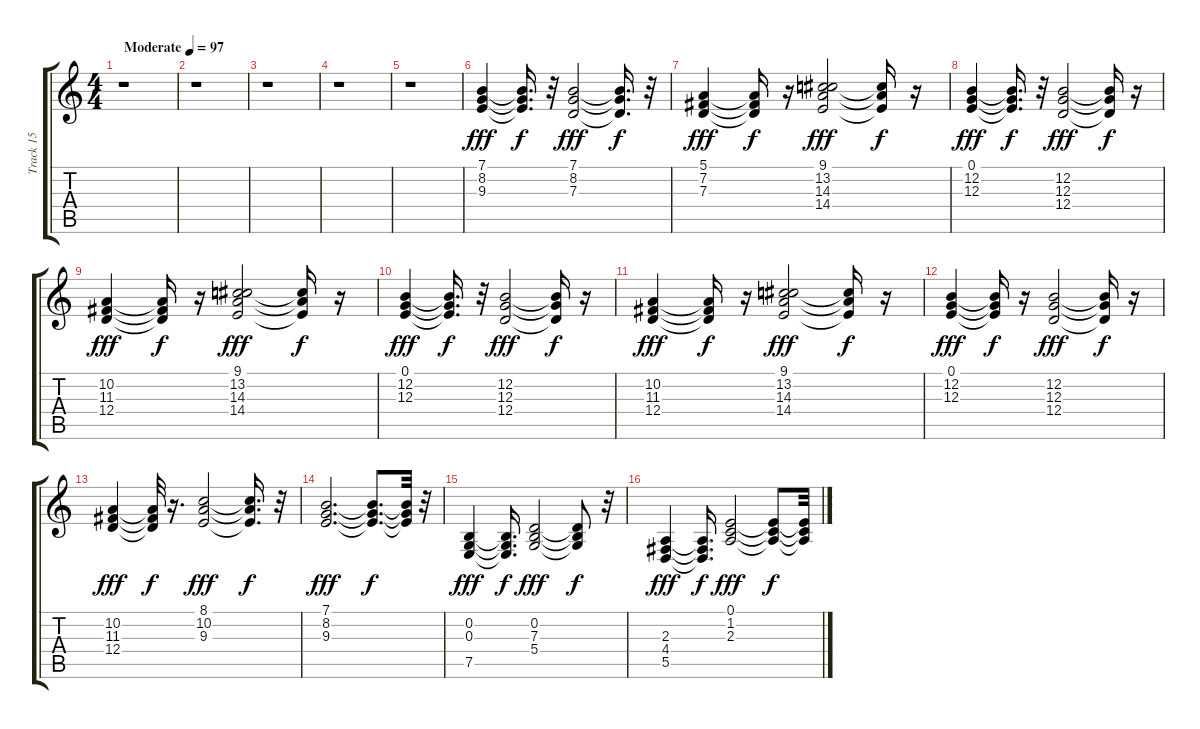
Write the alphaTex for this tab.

\track ("Track 15" "Track 15") {instrument percussiveorgan}
\staff {score tabs}
\tuning (E4 B3 G3 D3 A2 E2) {hide}
\ts (4 4)
\tempo (97 "Moderate")
\clef g2
\ks c
r.1{dy fff instrument percussiveorgan} |
r.1 |
r.1 |
r.1 |
r.1 |
(7.1 8.2 9.3).4 (7.1{t} 8.2{t} 9.3{t}).16{d dy f} r.32 (7.1 8.2 7.3).2{dy fff} (7.1{t} 8.2{t} 7.3{t}).16{d dy f} r.32 |
(5.1 7.2 7.3).4{dy fff} (5.1{t} 7.2{t} 7.3{t}).16{dy f} r.16 (9.1 13.2 14.3 14.4).2{dy fff} (13.2{t} 14.3{t} 14.4{t}).16{dy f} r.16 |
(0.1 12.2 12.3).4{dy fff} (0.1{t} 12.2{t} 12.3{t}).16{d dy f} r.32 (12.2 12.3 12.4).2{dy fff} (12.2{t} 12.3{t} 12.4{t}).16{dy f} r.16 |
(10.2 11.3 12.4).4{dy fff} (10.2{t} 11.3{t} 12.4{t}).16{dy f} r.16 (9.1 13.2 14.3 14.4).2{dy fff} (13.2{t} 14.3{t} 14.4{t}).16{dy f} r.16 |
(0.1 12.2 12.3).4{dy fff} (0.1{t} 12.2{t} 12.3{t}).16{d dy f} r.32 (12.2 12.3 12.4).2{dy fff} (12.2{t} 12.3{t} 12.4{t}).16{dy f} r.16 |
(10.2 11.3 12.4).4{dy fff} (10.2{t} 11.3{t} 12.4{t}).16{dy f} r.16 (9.1 13.2 14.3 14.4).2{dy fff} (13.2{t} 14.3{t} 14.4{t}).16{dy f} r.16 |
(0.1 12.2 12.3).4{dy fff} (0.1{t} 12.2{t} 12.3{t}).16{dy f} r.16 (12.2 12.3 12.4).2{dy fff} (12.2{t} 12.3{t} 12.4{t}).16{dy f} r.16 |
(10.2 11.3 12.4).4{dy fff} (10.2{t} 11.3{t} 12.4{t}).32{dy f} r.16{d} (8.1 10.2 9.3).2{dy fff} (8.1{t} 10.2{t} 9.3{t}).16{d dy f} r.32 |
(7.1 8.2 9.3).2{d dy fff} (7.1{t} 8.2{t} 9.3{t}).8{d dy f} (7.1{t} 8.2{t} 9.3{t}).32 r.32 |
(0.2 0.3 7.5).4{dy fff} (0.2{t} 0.3{t} 7.5{t}).16{d dy f} (0.2 7.3 5.4).2{dy fff} (0.2{t} 7.3{t} 5.4{t}).8{dy f} r.32 |
(2.3 4.4 5.5).4{dy fff} (2.3{t} 4.4{t} 5.5{t}).16{d dy f} (0.1 1.2 2.3).2{dy fff} (0.1{t} 1.2{t} 2.3{t}).8{dy f} (0.1{t} 1.2{t} 2.3{t}).32
